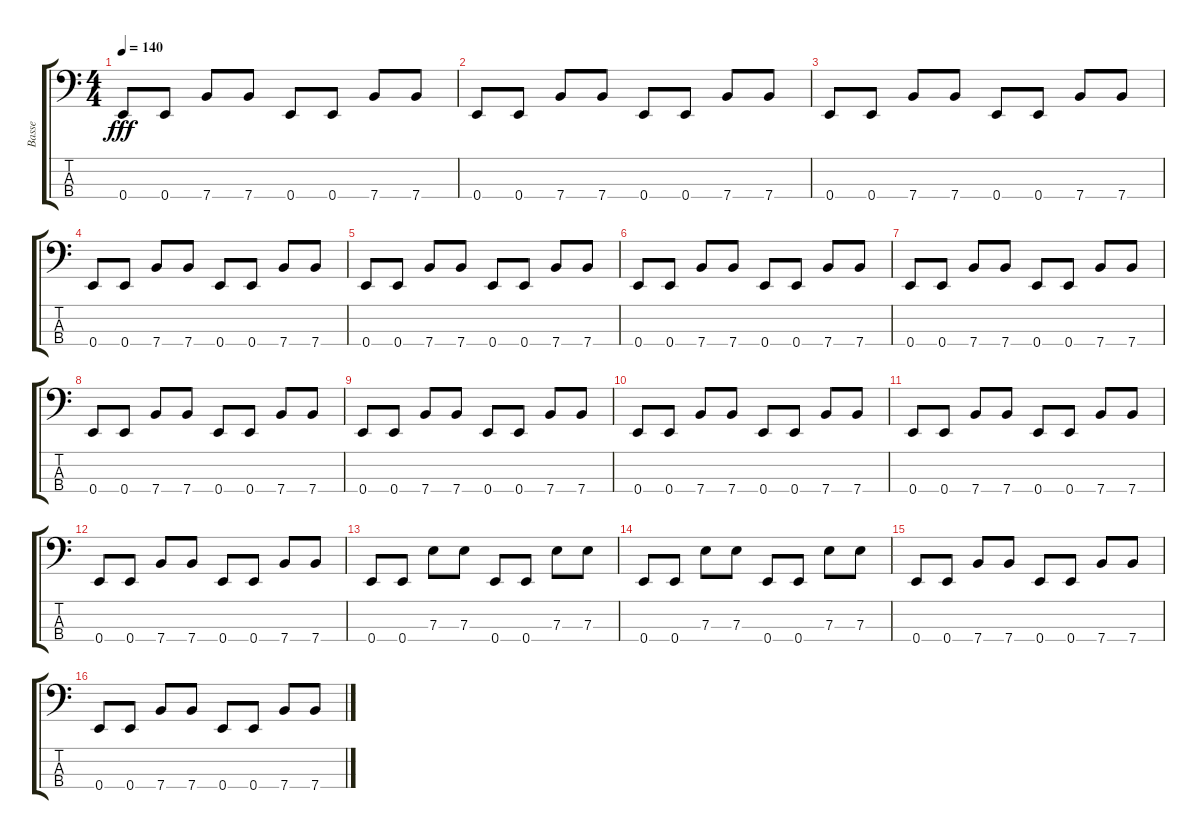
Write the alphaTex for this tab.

\track ("Basse " "Basse ") {instrument electricbassfinger}
\staff {score tabs}
\tuning (G2 D2 A1 E1) {hide}
\ts (4 4)
\tempo 140
\clef f4
\ks c
0.4.8{dy fff} 0.4.8 7.4.8 7.4.8 0.4.8 0.4.8 7.4.8 7.4.8 |
0.4.8 0.4.8 7.4.8 7.4.8 0.4.8 0.4.8 7.4.8 7.4.8 |
0.4.8 0.4.8 7.4.8 7.4.8 0.4.8 0.4.8 7.4.8 7.4.8 |
0.4.8 0.4.8 7.4.8 7.4.8 0.4.8 0.4.8 7.4.8 7.4.8 |
0.4.8 0.4.8 7.4.8 7.4.8 0.4.8 0.4.8 7.4.8 7.4.8 |
0.4.8 0.4.8 7.4.8 7.4.8 0.4.8 0.4.8 7.4.8 7.4.8 |
0.4.8 0.4.8 7.4.8 7.4.8 0.4.8 0.4.8 7.4.8 7.4.8 |
0.4.8 0.4.8 7.4.8 7.4.8 0.4.8 0.4.8 7.4.8 7.4.8 |
0.4.8 0.4.8 7.4.8 7.4.8 0.4.8 0.4.8 7.4.8 7.4.8 |
0.4.8 0.4.8 7.4.8 7.4.8 0.4.8 0.4.8 7.4.8 7.4.8 |
0.4.8 0.4.8 7.4.8 7.4.8 0.4.8 0.4.8 7.4.8 7.4.8 |
0.4.8 0.4.8 7.4.8 7.4.8 0.4.8 0.4.8 7.4.8 7.4.8 |
\section ("" "")
0.4.8 0.4.8 7.3.8 7.3.8 0.4.8 0.4.8 7.3.8 7.3.8 |
0.4.8 0.4.8 7.3.8 7.3.8 0.4.8 0.4.8 7.3.8 7.3.8 |
0.4.8 0.4.8 7.4.8 7.4.8 0.4.8 0.4.8 7.4.8 7.4.8 |
0.4.8 0.4.8 7.4.8 7.4.8 0.4.8 0.4.8 7.4.8 7.4.8
